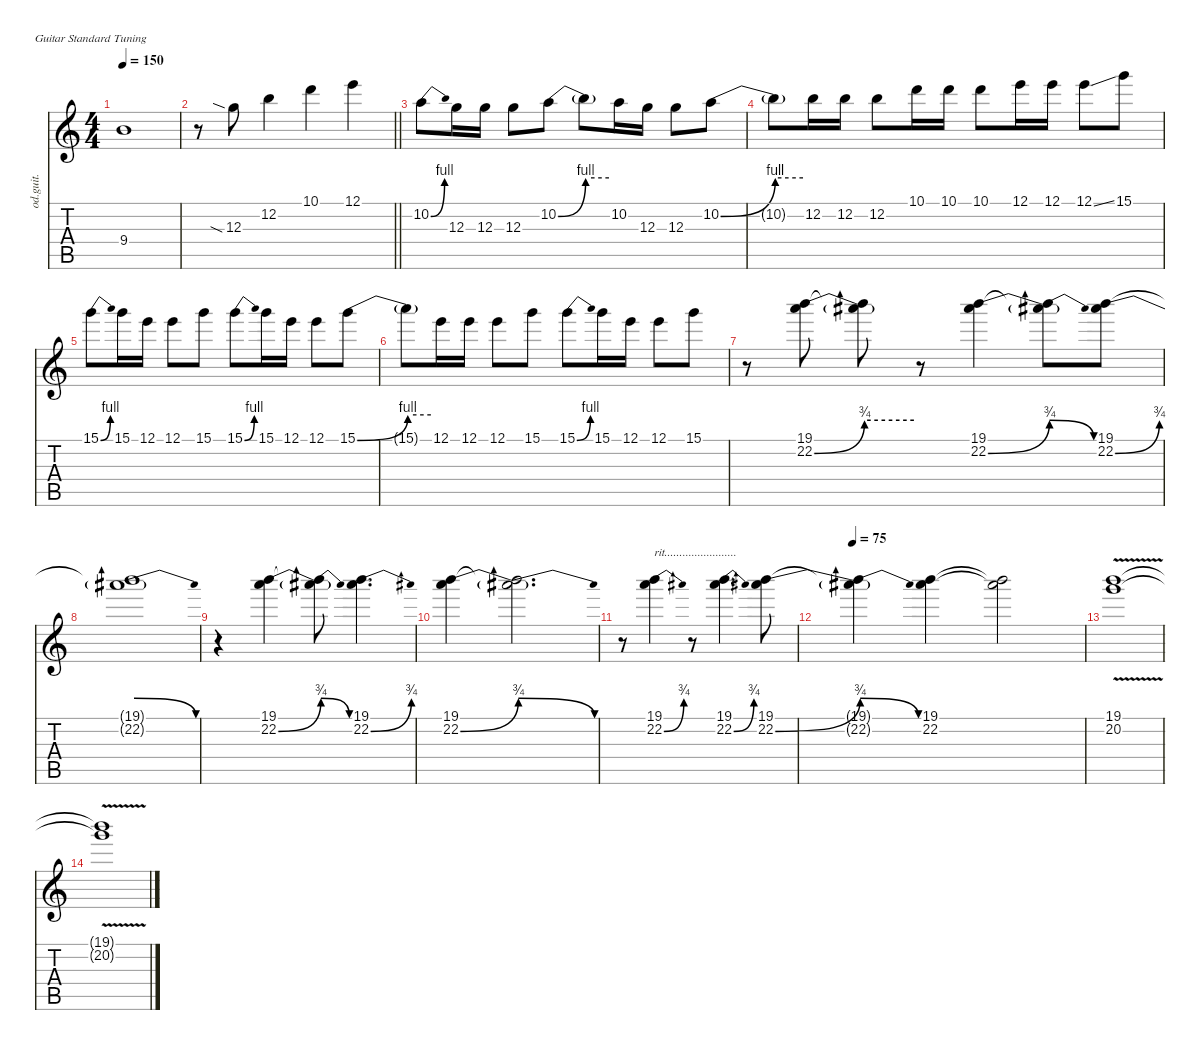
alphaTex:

\defaultSystemsLayout 4
\hideDynamics
\bracketExtendMode nobrackets
\otherSystemsTrackNameOrientation horizontal
\track ("Guitar l" "od.guit.") {instrument overdrivenguitar}
\staff {score tabs}
\tuning (E4 B3 G3 D3 A2 E2)
\ts (4 4)
\tempo 150
\clef g2
\ks c
9.4{t}.1{dy f beam Down} |
\barLineRight lightlight
r.8{beam Down} 12.3{sia}.8{beam Down} 12.2.4{beam Down} 10.1.4{beam Down} 12.1.4{beam Down} |
10.2{be (bend 0 0 30 4)}.8{beam Down} 12.3.16{beam Down} 12.3.16{beam Down} 12.3.8{beam Down} 10.2{be (bend 0 0 60 4)}.8{beam Down} 10.2{be (hold 0 4 60 4) t}.8{beam Down} 10.2.16{beam Down} 12.3.16{beam Down} 12.3.8{beam Down} 10.2{be (bend 0 0 60 4)}.8{beam Down} |
10.2{be (hold 0 4 60 4) t}.8{beam Down} 12.2.16{beam Down} 12.2.16{beam Down} 12.2.8{beam Down} 10.1.16{beam Down} 10.1.16{beam Down} 10.1.8{beam Down} 12.1.16{beam Down} 12.1.16{beam Down} 12.1{ss}.8{beam Down} 15.1.8{beam Down} |
15.1{be (bend 0 0 30 4)}.8{beam Down} 15.1.16{beam Down} 12.1.16{beam Down} 12.1.8{beam Down} 15.1.8{beam Down} 15.1{be (bend 0 0 30 4)}.8{beam Down} 15.1.16{beam Down} 12.1.16{beam Down} 12.1.8{beam Down} 15.1{be (bend 0 0 60 4)}.8{beam Down} |
15.1{be (hold 0 4 60 4) t}.8{beam Down} 12.1.16{beam Down} 12.1.16{beam Down} 12.1.8{beam Down} 15.1.8{beam Down} 15.1{be (bend 0 0 30 4)}.8{beam Down} 15.1.16{beam Down} 12.1.16{beam Down} 12.1.8{beam Down} 15.1.8{beam Down} |
r.8{beam Down} (19.1 22.2{be (bend 0 0 60 3)}).8{beam Down} (19.1{t} 22.2{be (hold 0 3 60 3) t}).8{beam Down} r.8{beam Down} (19.1 22.2{be (bend 0 0 60 3)}).4{beam Down} (19.1{t} 22.2{be (release 0 3 60 0) t}).8{beam Down} (19.1 22.2{be (bend 0 0 60 3)}).8{beam Down} |
(19.1{t} 22.2{be (release 0 3 60 0) t}).1{beam Down} |
r.4{beam Down} (19.1 22.2{be (bend 0 0 60 3)}).4{beam Down} (19.1{t} 22.2{be (release 0 3 60 0) t}).8{beam Down} (19.1 22.2{be (bend 0 0 15 3)}).4{d beam Down} |
(19.1 22.2{be (bend 0 0 60 3)}).4{beam Down} (19.1{t} 22.2{be (release 0 3 60 0) t}).2{d beam Down} |
r.8{beam Down} (19.1 22.2{be (bend 0 0 15 3)}).4{txt "rit........................" beam Down} r.8{beam Down} (19.1 22.2{be (bend 0 0 15 3)}).4{d beam Down} (19.1 22.2{be (bend 0 0 60 3)}).8{beam Down} |
\tempo 75
(19.1{t} 22.2{be (release 0 3 60 0) t}).4{beam Down} (19.1 22.2).4{dy mf beam Down} (19.1{t} 22.2{t}).2{beam Down} |
(19.1{v} 20.2).1{dy p beam Down} |
(19.1{v t} 20.2{t}).1{dy f beam Down}
